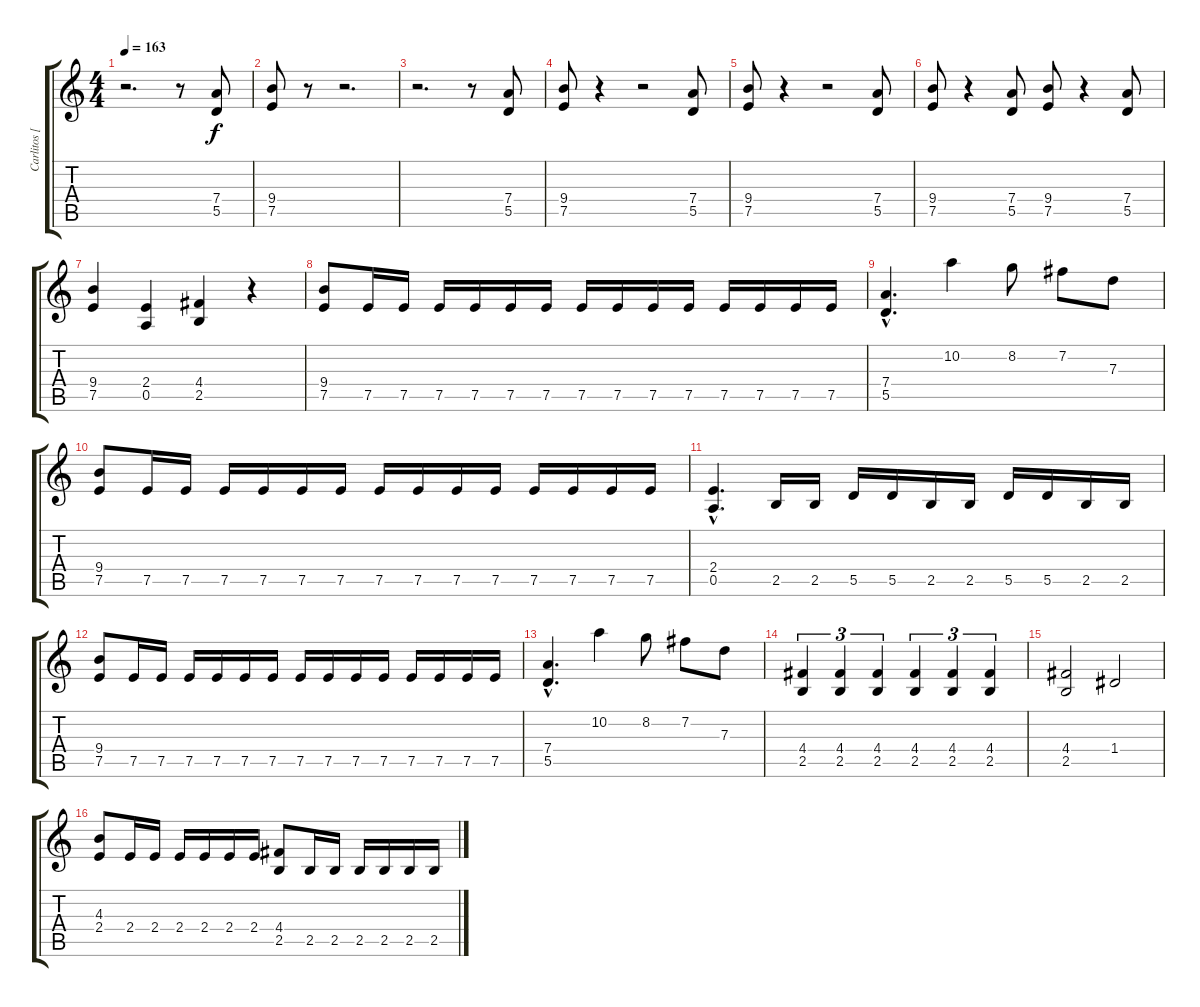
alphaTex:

\track ("Carlitos [guitarra]" "Carlitos [") {instrument distortionguitar}
\staff {score tabs}
\tuning (E4 B3 G3 D3 A2 E2) {hide}
\ts (4 4)
\tempo 163
\clef g2
\ks c
r.2{d dy f} r.8 (7.4 5.5).8 |
(9.4 7.5).8 r.8 r.2{d} |
r.2{d} r.8 (7.4 5.5).8 |
(9.4 7.5).8 r.4 r.2 (7.4 5.5).8 |
(9.4 7.5).8 r.4 r.2 (7.4 5.5).8 |
(9.4 7.5).8 r.4 (7.4 5.5).8 (9.4 7.5).8 r.4 (7.4 5.5).8 |
(9.4 7.5).4 (2.4 0.5).4 (4.4 2.5).4 r.4 |
(9.4 7.5).8 7.5.16 7.5.16 7.5.16 7.5.16 7.5.16 7.5.16 7.5.16 7.5.16 7.5.16 7.5.16 7.5.16 7.5.16 7.5.16 7.5.16 |
(7.4{hac} 5.5{hac}).4{d} 10.2.4 8.2.8 7.2.8 7.3.8 |
(9.4 7.5).8 7.5.16 7.5.16 7.5.16 7.5.16 7.5.16 7.5.16 7.5.16 7.5.16 7.5.16 7.5.16 7.5.16 7.5.16 7.5.16 7.5.16 |
(2.4{hac} 0.5{hac}).4{d} 2.5.16 2.5.16 5.5.16 5.5.16 2.5.16 2.5.16 5.5.16 5.5.16 2.5.16 2.5.16 |
(9.4 7.5).8 7.5.16 7.5.16 7.5.16 7.5.16 7.5.16 7.5.16 7.5.16 7.5.16 7.5.16 7.5.16 7.5.16 7.5.16 7.5.16 7.5.16 |
(7.4{hac} 5.5{hac}).4{d} 10.2.4 8.2.8 7.2.8 7.3.8 |
(4.4 2.5).4{tu (3 2)} (4.4 2.5).4{tu (3 2)} (4.4 2.5).4{tu (3 2)} (4.4 2.5).4{tu (3 2)} (4.4 2.5).4{tu (3 2)} (4.4 2.5).4{tu (3 2)} |
(4.4 2.5).2 1.4.2 |
(4.3 2.4).8 2.4.16 2.4.16 2.4.16 2.4.16 2.4.16 2.4.16 (4.4 2.5).8 2.5.16 2.5.16 2.5.16 2.5.16 2.5.16 2.5.16
